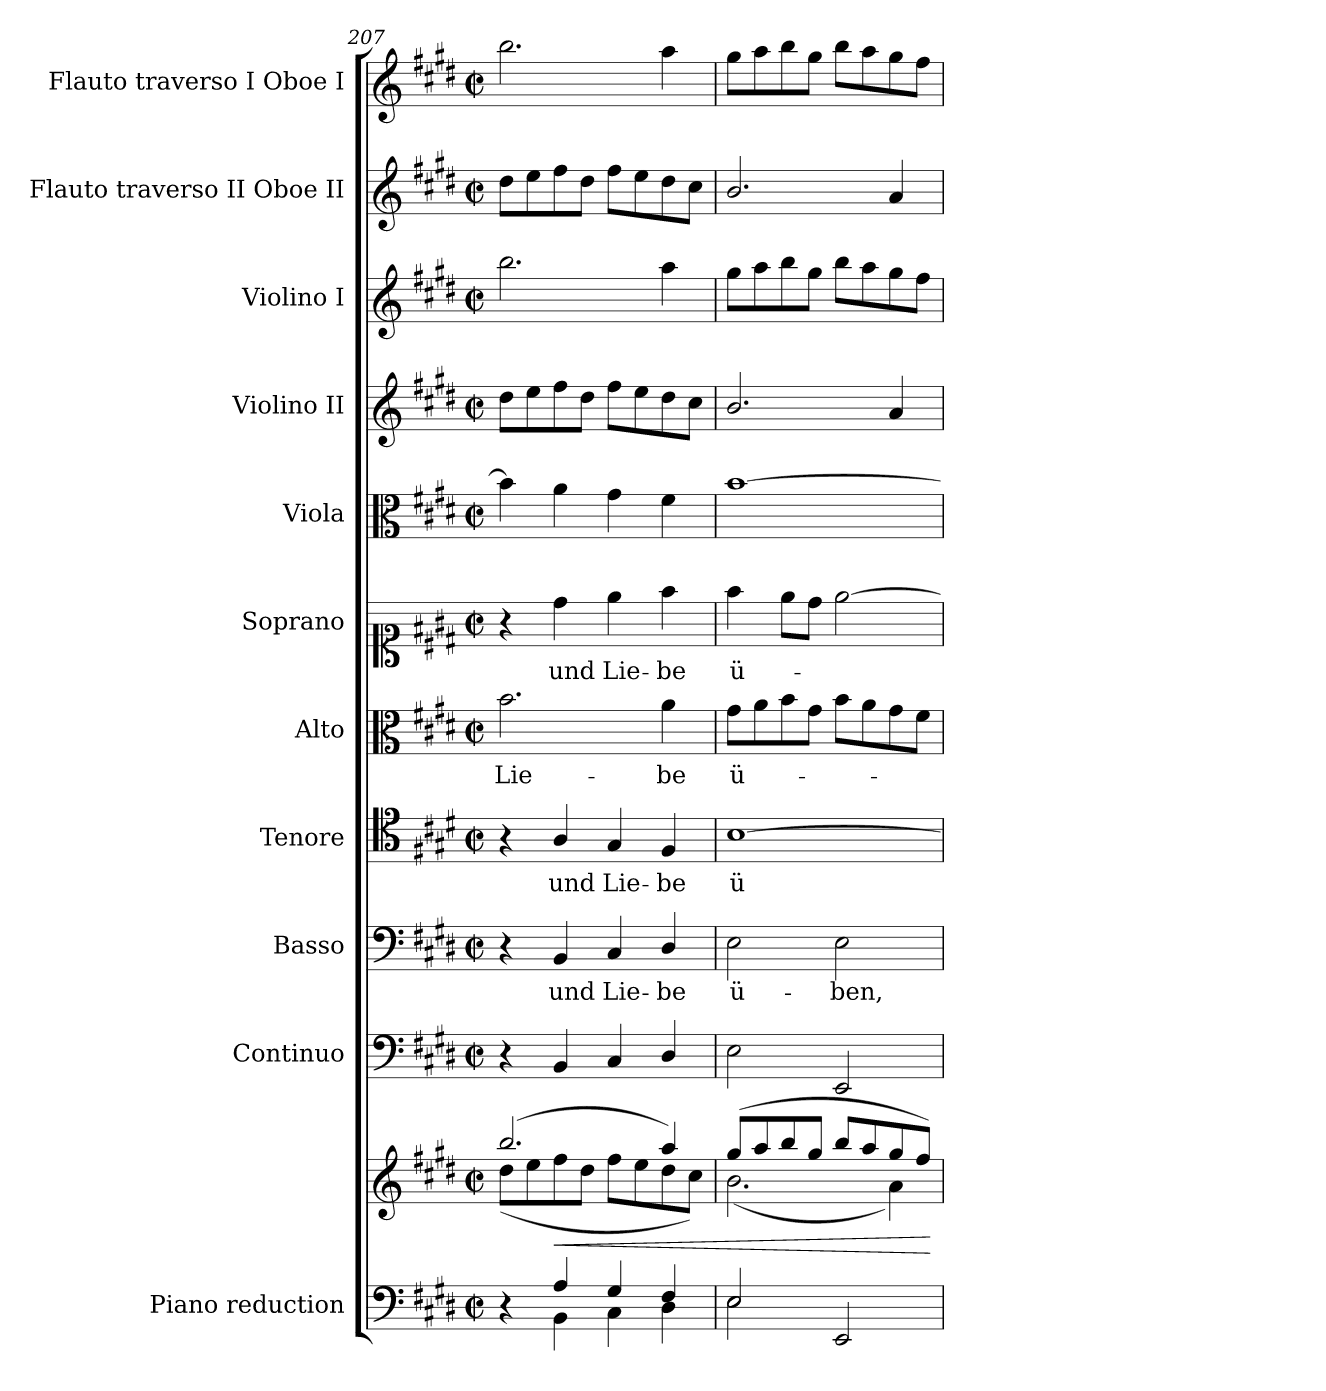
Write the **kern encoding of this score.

**kern	**kern	**dynam	**kern	**kern	**text	**kern	**text	**kern	**text	**kern	**text	**kern	**kern	**kern	**kern	**kern
*part11	*part11	*part11	*part10	*part9	*part9	*part8	*part8	*part7	*part7	*part6	*part6	*part5	*part4	*part3	*part2	*part1
*staff12	*staff11	*staff11/12	*staff10	*staff9	*staff9	*staff8	*staff8	*staff7	*staff7	*staff6	*staff6	*staff5	*staff4	*staff3	*staff2	*staff1
*I"Piano reduction	*	*	*I"Continuo	*I"Basso	*	*I"Tenore	*	*I"Alto	*	*I"Soprano	*	*I"Viola	*I"Violino II	*I"Violino I	*I"Flauto traverso II Oboe II	*I"Flauto traverso I Oboe I
*I'Pno	*	*	*	*	*	*	*	*	*	*	*	*	*	*	*I'Ob	*I'Ob
*clefF4	*clefG2	*	*clefF4	*clefF4	*	*clefC4	*	*clefC3	*	*clefC1	*	*clefC3	*clefG2	*clefG2	*clefG2	*clefG2
*k[f#c#g#d#]	*k[f#c#g#d#]	*	*k[f#c#g#d#]	*k[f#c#g#d#]	*	*k[f#c#g#d#]	*	*k[f#c#g#d#]	*	*k[f#c#g#d#]	*	*k[f#c#g#d#]	*k[f#c#g#d#]	*k[f#c#g#d#]	*k[f#c#g#d#]	*k[f#c#g#d#]
*M2/2	*M2/2	*	*M2/2	*M2/2	*	*M2/2	*	*M2/2	*	*M2/2	*	*M2/2	*M2/2	*M2/2	*M2/2	*M2/2
*met(c|)	*met(c|)	*	*met(c|)	*met(c|)	*	*met(c|)	*	*met(c|)	*	*met(c|)	*	*met(c|)	*met(c|)	*met(c|)	*met(c|)	*met(c|)
=207	=207	=207	=207	=207	=207	=207	=207	=207	=207	=207	=207	=207	=207	=207	=207	=207
*^	*^	*	*	*	*	*	*	*	*	*	*	*	*	*	*	*
!	!	!	!	!	!	!	!	!	!	!	!LO:LY:b	!	!	!	!	!	!	!
4r	4ryy	(2.bb/	(8dd#\L	.	4r	4r	.	4r	.	2.b\	Lie-	4r	.	4b\]	8dd#\L	2.bb\	8dd#\L	2.bb\
.	.	.	8ee\	.	.	.	.	.	.	.	.	.	.	.	8ee\	.	8ee\	.
!	!	!	!	!LO:HP:b	!	!	!LO:LY:b	!	!LO:LY:b	!	!	!	!LO:LY:b	!	!	!	!	!
4A/	4BB\	.	8ff#\	<	4BB/	4BB/	und	4A/	und	.	.	4dd#\	und	4a\	8ff#\	.	8ff#\	.
.	.	.	8dd#\J	.	.	.	.	.	.	.	.	.	.	.	8dd#\J	.	8dd#\J	.
!	!	!	!	!	!	!	!LO:LY:b	!	!LO:LY:b	!	!	!	!LO:LY:b	!	!	!	!	!
4G#/	4C#\	.	8ff#\L	.	4C#/	4C#/	Lie-	4G#/	Lie-	.	.	4ee\	Lie-	4g#\	8ff#\L	.	8ff#\L	.
.	.	.	8ee\	.	.	.	.	.	.	.	.	.	.	.	8ee\	.	8ee\	.
!	!	!	!	!	!	!	!LO:LY:b	!	!LO:LY:b	!	!LO:LY:b	!	!LO:LY:b	!	!	!	!	!
4F#/	4D#\	4aa/)	8dd#\	.	4D#/	4D#/	be	4F#/	be	4a\	be	4ff#\	be	4f#\	8dd#\	4aa\	8dd#\	4aa\
.	.	.	8cc#\J)	.	.	.	.	.	.	.	.	.	.	.	8cc#\J	.	8cc#\J	.
=208	=208	=208	=208	=208	=208	=208	=208	=208	=208	=208	=208	=208	=208	=208	=208	=208	=208	=208
!	!	!	!	!	!	!	!LO:LY:b	!	!LO:LY:b	!	!LO:LY:b	!	!LO:LY:b	!	!	!	!	!
2E/	2E\	(8gg#/L	(2.b\	.	2E\	2E\	ü-	[1B	ü-	8g#\L	ü-	4ff#\	ü-	[1b	2.b/	8gg#\L	2.b/	8gg#\L
.	.	8aa/	.	.	.	.	.	.	.	8a\	.	.	.	.	.	8aa\	.	8aa\
.	.	8bb/	.	.	.	.	.	.	.	8b\	.	8ee\L	.	.	.	8bb\	.	8bb\
.	.	8gg#/J	.	.	.	.	.	.	.	8g#\J	.	8dd#\J	.	.	.	8gg#\J	.	8gg#\J
!	!	!	!	!	!	!	!LO:LY:b	!	!	!	!	!	!	!	!	!	!	!
2EE/	2ryy	8bb/L	.	.	2EE/	2E\	ben,	.	.	8b\L	.	[2ee\	.	.	.	8bb\L	.	8bb\L
.	.	8aa/	.	.	.	.	.	.	.	8a\	.	.	.	.	.	8aa\	.	8aa\
.	.	8gg#/	4a\)	.	.	.	.	.	.	8g#\	.	.	.	.	4a/	8gg#\	4a/	8gg#\
.	.	8ff#/J)	.	.	.	.	.	.	.	8f#\J	.	.	.	.	.	8ff#\J	.	8ff#\J
*v	*v	*	*	*	*	*	*	*	*	*	*	*	*	*	*	*	*	*
*	*v	*v	*	*	*	*	*	*	*	*	*	*	*	*	*	*	*
.	.	[	.	.	.	.	.	.	.	.	.	.	.	.	.	.
=	=	=	=	=	=	=	=	=	=	=	=	=	=	=	=	=
*-	*-	*-	*-	*-	*-	*-	*-	*-	*-	*-	*-	*-	*-	*-	*-	*-
